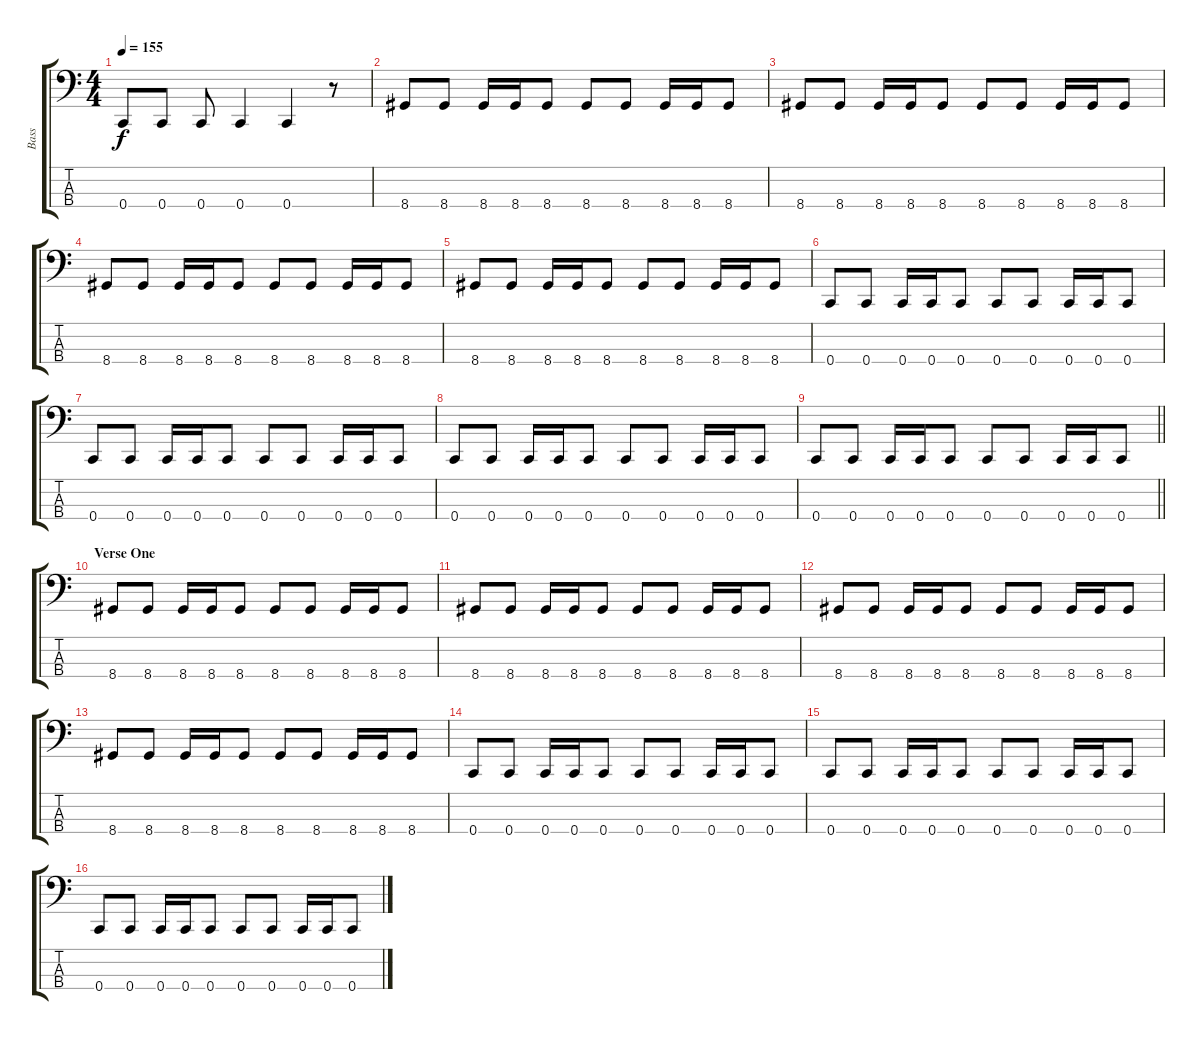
\track ("Bass" "Bass") {instrument electricbassfinger}
\staff {score tabs}
\tuning (F2 C2 G1 C1) {hide}
\ts (4 4)
\tempo 155
\clef f4
\ks c
0.4.8{dy f} 0.4.8 0.4.8 0.4.4 0.4.4 r.8 |
8.4.8 8.4.8 8.4.16 8.4.16 8.4.8 8.4.8 8.4.8 8.4.16 8.4.16 8.4.8 |
8.4.8 8.4.8 8.4.16 8.4.16 8.4.8 8.4.8 8.4.8 8.4.16 8.4.16 8.4.8 |
8.4.8 8.4.8 8.4.16 8.4.16 8.4.8 8.4.8 8.4.8 8.4.16 8.4.16 8.4.8 |
8.4.8 8.4.8 8.4.16 8.4.16 8.4.8 8.4.8 8.4.8 8.4.16 8.4.16 8.4.8 |
0.4.8 0.4.8 0.4.16 0.4.16 0.4.8 0.4.8 0.4.8 0.4.16 0.4.16 0.4.8 |
0.4.8 0.4.8 0.4.16 0.4.16 0.4.8 0.4.8 0.4.8 0.4.16 0.4.16 0.4.8 |
0.4.8 0.4.8 0.4.16 0.4.16 0.4.8 0.4.8 0.4.8 0.4.16 0.4.16 0.4.8 |
\barLineRight lightlight
0.4.8 0.4.8 0.4.16 0.4.16 0.4.8 0.4.8 0.4.8 0.4.16 0.4.16 0.4.8 |
\section ("" "Verse One")
8.4.8 8.4.8 8.4.16 8.4.16 8.4.8 8.4.8 8.4.8 8.4.16 8.4.16 8.4.8 |
8.4.8 8.4.8 8.4.16 8.4.16 8.4.8 8.4.8 8.4.8 8.4.16 8.4.16 8.4.8 |
8.4.8 8.4.8 8.4.16 8.4.16 8.4.8 8.4.8 8.4.8 8.4.16 8.4.16 8.4.8 |
8.4.8 8.4.8 8.4.16 8.4.16 8.4.8 8.4.8 8.4.8 8.4.16 8.4.16 8.4.8 |
0.4.8 0.4.8 0.4.16 0.4.16 0.4.8 0.4.8 0.4.8 0.4.16 0.4.16 0.4.8 |
0.4.8 0.4.8 0.4.16 0.4.16 0.4.8 0.4.8 0.4.8 0.4.16 0.4.16 0.4.8 |
0.4.8 0.4.8 0.4.16 0.4.16 0.4.8 0.4.8 0.4.8 0.4.16 0.4.16 0.4.8
